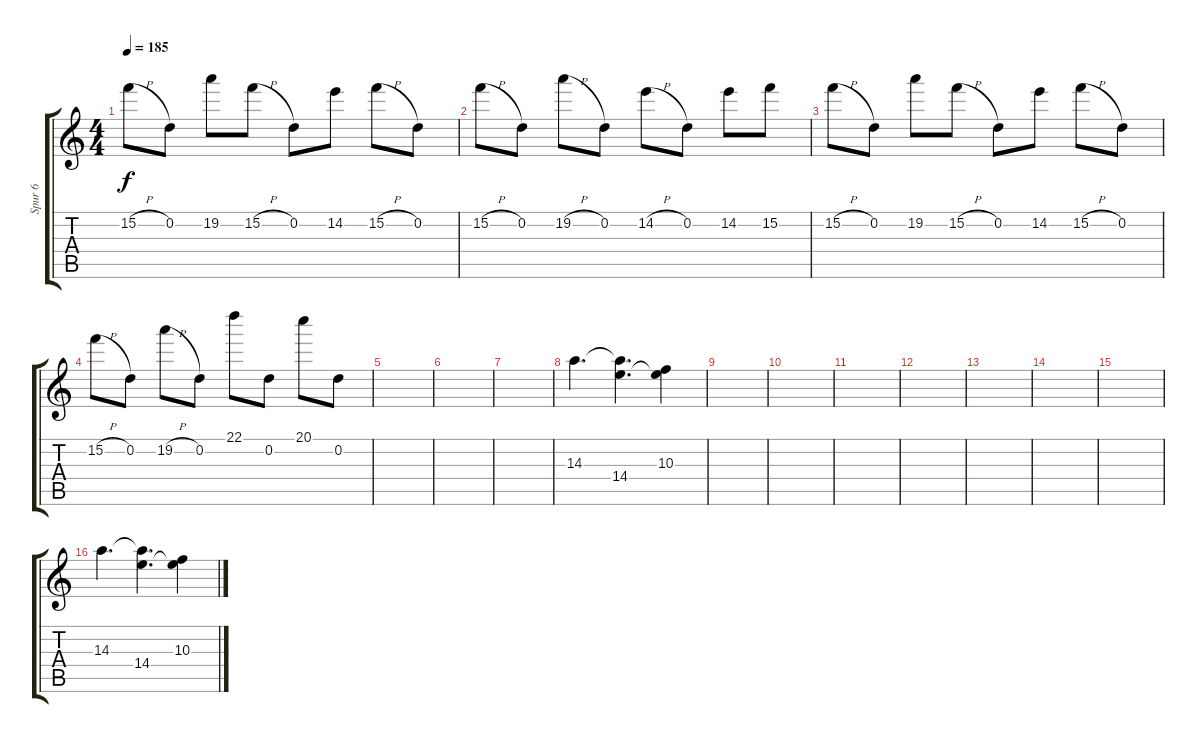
\track ("Spur 6" "Spur 6") {instrument distortionguitar}
\staff {score tabs}
\tuning (E4 D4 G3 D3 A2 D2) {hide}
\ts (4 4)
\tempo 185
\clef g2
\ks c
15.2{h}.8{dy f} 0.2.8 19.2.8 15.2{h}.8 0.2.8 14.2.8 15.2{h}.8 0.2.8 |
15.2{h}.8 0.2.8 19.2{h}.8 0.2.8 14.2{h}.8 0.2.8 14.2.8 15.2.8 |
15.2{h}.8 0.2.8 19.2.8 15.2{h}.8 0.2.8 14.2.8 15.2{h}.8 0.2.8 |
15.2{h}.8 0.2.8 19.2{h}.8 0.2.8 22.1.8 0.2.8 20.1.8 0.2.8 |
|
|
|
14.3.4{d} (14.3{t} 14.4).4{d} (10.3 14.4{t}).4 |
|
|
|
|
|
|
|
14.3.4{d} (14.3{t} 14.4).4{d} (10.3 14.4{t}).4
